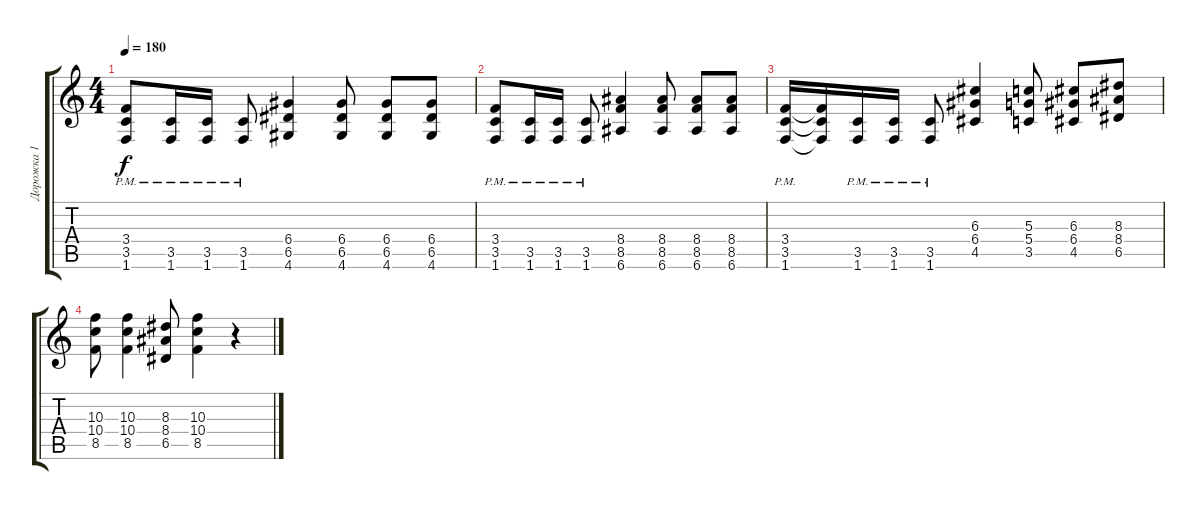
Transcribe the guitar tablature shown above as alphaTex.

\track ("Дорожка 1" "Дорожка 1") {instrument distortionguitar}
\staff {score tabs}
\tuning (E4 B3 G3 D3 A2 E2) {hide}
\ts (4 4)
\tempo 180
\clef g2
\ks c
(3.4{pm} 3.5{pm} 1.6{pm}).8{dy f} (3.5{pm} 1.6{pm}).16 (3.5{pm} 1.6{pm}).16 (3.5{pm} 1.6{pm}).8 (6.4 6.5 4.6).4 (6.4 6.5 4.6).8 (6.4 6.5 4.6).8 (6.4 6.5 4.6).8 |
(3.4{pm} 3.5{pm} 1.6{pm}).8 (3.5{pm} 1.6{pm}).16 (3.5{pm} 1.6{pm}).16 (3.5{pm} 1.6{pm}).8 (8.4 8.5 6.6).4 (8.4 8.5 6.6).8 (8.4 8.5 6.6).8 (8.4 8.5 6.6).8 |
(3.4{pm} 3.5{pm} 1.6{pm}).16 (3.4{t} 3.5{t} 1.6{t}).16 (3.5{pm} 1.6{pm}).16 (3.5{pm} 1.6{pm}).16 (3.5{pm} 1.6{pm}).8 (6.3 6.4 4.5).4 (5.3 5.4 3.5).8 (6.3 6.4 4.5).8 (8.3 8.4 6.5).8 |
(10.3 10.4 8.5).8 (10.3 10.4 8.5).4 (8.3 8.4 6.5).8 (10.3 10.4 8.5).4 r.4
